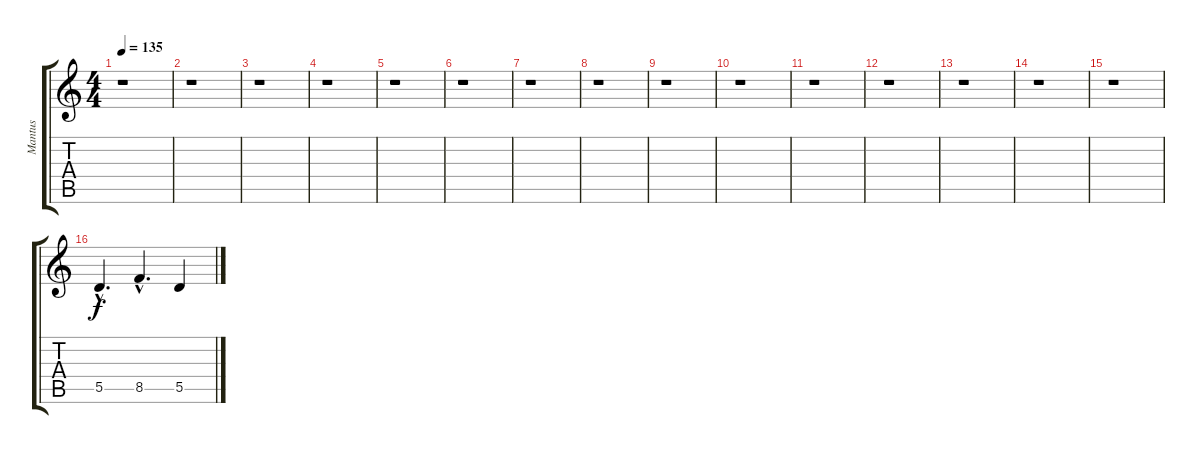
\track ("Mantus" "Mantus") {instrument distortionguitar}
\staff {score tabs}
\tuning (E4 B3 G3 D3 A2 E2) {hide}
\ts (4 4)
\tempo 135
\clef g2
\ks c
r.1{dy f} |
r.1 |
r.1 |
r.1 |
r.1 |
r.1 |
r.1 |
r.1 |
r.1 |
r.1 |
r.1 |
r.1 |
r.1 |
r.1 |
r.1 |
5.5{hac}.4{d} 8.5{hac}.4{d} 5.5.4
